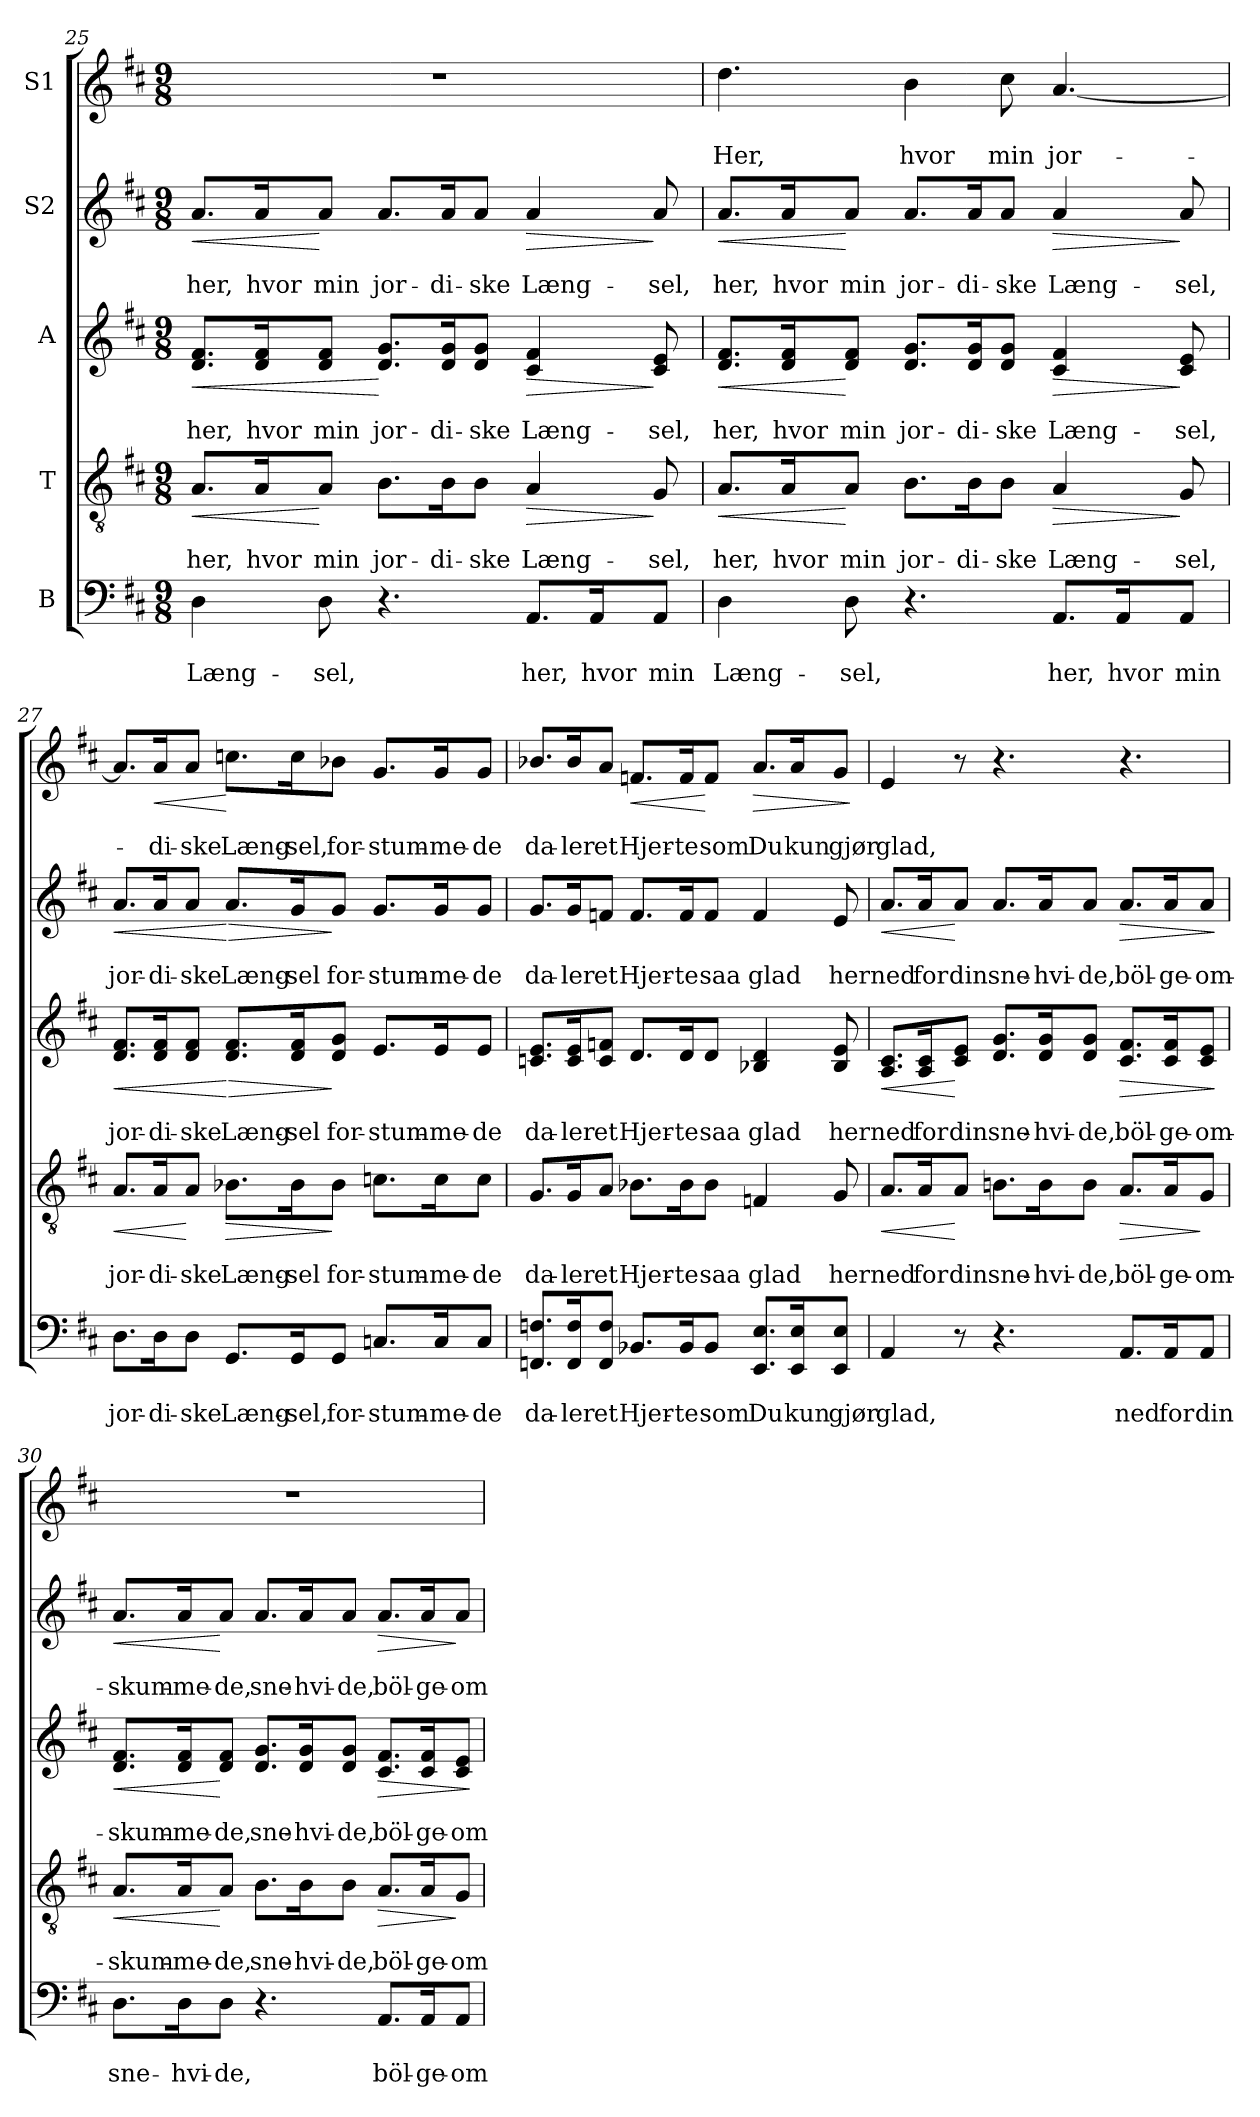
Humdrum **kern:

**kern	**text	**text	**kern	**text	**text	**dynam	**kern	**text	**text	**dynam	**kern	**text	**text	**dynam	**kern	**text	**text	**dynam
*part5	*part5	*part5	*part4	*part4	*part4	*part4	*part3	*part3	*part3	*part3	*part2	*part2	*part2	*part2	*part1	*part1	*part1	*part1
*staff5	*staff5	*staff5	*staff4	*staff4	*staff4	*staff4	*staff3	*staff3	*staff3	*staff3	*staff2	*staff2	*staff2	*staff2	*staff1	*staff1	*staff1	*staff1
*I"B	*	*	*I"T	*	*	*	*I"A	*	*	*	*I"S2	*	*	*	*I"S1	*	*	*
!!LO:LB:g=z
*clefF4	*	*	*clefGv2	*	*	*	*clefG2	*	*	*	*clefG2	*	*	*	*clefG2	*	*	*
*k[f#c#]	*	*	*k[f#c#]	*	*	*	*k[f#c#]	*	*	*	*k[f#c#]	*	*	*	*k[f#c#]	*	*	*
*D:	*	*	*D:	*	*	*	*D:	*	*	*	*D:	*	*	*	*D:	*	*	*
*M9/8	*	*	*M9/8	*	*	*	*M9/8	*	*	*	*M9/8	*	*	*	*M9/8	*	*	*
=25	=25	=25	=25	=25	=25	=25	=25	=25	=25	=25	=25	=25	=25	=25	=25	=25	=25	=25
!	!	!LO:LY:b	!	!	!LO:LY:b	!LO:HP:b	!	!	!LO:LY:b	!LO:HP:b	!	!	!LO:LY:b	!LO:HP:b	!	!	!	!
4D\	.	Læng-	8.A/L	.	her,	<	8.d/ 8.f#/L	.	her,	<	8.a/L	.	her,	<	8%9r	.	.	.
!	!	!	!	!	!LO:LY:b	!	!	!	!LO:LY:b	!	!	!	!LO:LY:b	!	!	!	!	!
.	.	.	16A/k	.	hvor	.	16d/ 16f#/k	.	hvor	.	16a/k	.	hvor	.	.	.	.	.
!	!	!LO:LY:b	!	!	!LO:LY:b	!	!	!	!LO:LY:b	!	!	!	!LO:LY:b	!	!	!	!	!
8D\	.	-sel,	8A/J	.	min	[	8d/ 8f#/J	.	min	.	8a/J	.	min	[	.	.	.	.
!	!	!	!	!	!LO:LY:b	!	!	!	!LO:LY:b	!	!	!	!LO:LY:b	!	!	!	!	!
4.r	.	.	8.B\L	.	jor-	.	8.d/ 8.g/L	.	jor-	[	8.a/L	.	jor-	.	.	.	.	.
!	!	!	!	!	!LO:LY:b	!	!	!	!LO:LY:b	!	!	!	!LO:LY:b	!	!	!	!	!
.	.	.	16B\k	.	-di-	.	16d/ 16g/k	.	-di-	.	16a/k	.	-di-	.	.	.	.	.
!	!	!	!	!	!LO:LY:b	!	!	!	!LO:LY:b	!	!	!	!LO:LY:b	!	!	!	!	!
.	.	.	8B\J	.	-ske	.	8d/ 8g/J	.	-ske	.	8a/J	.	-ske	.	.	.	.	.
!	!	!LO:LY:b	!	!	!LO:LY:b	!LO:HP:b	!	!	!LO:LY:b	!LO:HP:b	!	!	!LO:LY:b	!LO:HP:b	!	!	!	!
8.AA/L	.	her,	4A/	.	Læng-	>	4c#/ 4f#/	.	Læng-	>	4a/	.	Læng-	>	.	.	.	.
!	!	!LO:LY:b	!	!	!	!	!	!	!	!	!	!	!	!	!	!	!	!
16AA/k	.	hvor	.	.	.	.	.	.	.	.	.	.	.	.	.	.	.	.
!	!	!LO:LY:b	!	!	!LO:LY:b	!	!	!	!LO:LY:b	!	!	!	!LO:LY:b	!	!	!	!	!
8AA/J	.	min	8G/	.	-sel,	]	8c#/ 8e/	.	-sel,	]	8a/	.	-sel,	]	.	.	.	.
=26	=26	=26	=26	=26	=26	=26	=26	=26	=26	=26	=26	=26	=26	=26	=26	=26	=26	=26
!	!	!LO:LY:b	!	!	!LO:LY:b	!LO:HP:b	!	!	!LO:LY:b	!LO:HP:b	!	!	!LO:LY:b	!LO:HP:b	!	!	!LO:LY:b	!
4D\	.	Læng-	8.A/L	.	her,	<	8.d/ 8.f#/L	.	her,	<	8.a/L	.	her,	<	4.dd\	.	Her,	.
!	!	!	!	!	!LO:LY:b	!	!	!	!LO:LY:b	!	!	!	!LO:LY:b	!	!	!	!	!
.	.	.	16A/k	.	hvor	.	16d/ 16f#/k	.	hvor	.	16a/k	.	hvor	.	.	.	.	.
!	!	!LO:LY:b	!	!	!LO:LY:b	!	!	!	!LO:LY:b	!	!	!	!LO:LY:b	!	!	!	!	!
8D\	.	-sel,	8A/J	.	min	[	8d/ 8f#/J	.	min	[	8a/J	.	min	[	.	.	.	.
!	!	!	!	!	!LO:LY:b	!	!	!	!LO:LY:b	!	!	!	!LO:LY:b	!	!	!	!LO:LY:b	!
4.r	.	.	8.B\L	.	jor-	.	8.d/ 8.g/L	.	jor-	.	8.a/L	.	jor-	.	4b\	.	hvor	.
!	!	!	!	!	!LO:LY:b	!	!	!	!LO:LY:b	!	!	!	!LO:LY:b	!	!	!	!	!
.	.	.	16B\k	.	-di-	.	16d/ 16g/k	.	-di-	.	16a/k	.	-di-	.	.	.	.	.
!	!	!	!	!	!LO:LY:b	!	!	!	!LO:LY:b	!	!	!	!LO:LY:b	!	!	!	!LO:LY:b	!
.	.	.	8B\J	.	-ske	.	8d/ 8g/J	.	-ske	.	8a/J	.	-ske	.	8cc#\	.	min	.
!	!	!LO:LY:b	!	!	!LO:LY:b	!LO:HP:b	!	!	!LO:LY:b	!LO:HP:b	!	!	!LO:LY:b	!LO:HP:b	!	!	!LO:LY:b	!
8.AA/L	.	her,	4A/	.	Læng-	>	4c#/ 4f#/	.	Læng-	>	4a/	.	Læng-	>	[4.a/	.	jor-	.
!	!	!LO:LY:b	!	!	!	!	!	!	!	!	!	!	!	!	!	!	!	!
16AA/k	.	hvor	.	.	.	.	.	.	.	.	.	.	.	.	.	.	.	.
!	!	!LO:LY:b	!	!	!LO:LY:b	!	!	!	!LO:LY:b	!	!	!	!LO:LY:b	!	!	!	!	!
8AA/J	.	min	8G/	.	-sel,	]	8c#/ 8e/	.	-sel,	]	8a/	.	-sel,	]	.	.	.	.
=27	=27	=27	=27	=27	=27	=27	=27	=27	=27	=27	=27	=27	=27	=27	=27	=27	=27	=27
!	!	!LO:LY:b	!	!	!LO:LY:b	!LO:HP:b	!	!	!LO:LY:b	!LO:HP:b	!	!	!LO:LY:b	!LO:HP:b	!	!	!	!
8.D\L	.	jor-	8.A/L	.	jor-	<	8.d/ 8.f#/L	.	jor-	<	8.a/L	.	jor-	<	8.a/L]	.	.	.
!	!	!LO:LY:b	!	!	!LO:LY:b	!	!	!	!LO:LY:b	!	!	!	!LO:LY:b	!	!	!	!LO:LY:b	!LO:HP:b
16D\k	.	-di-	16A/k	.	-di-	.	16d/ 16f#/k	.	-di-	.	16a/k	.	-di-	.	16a/k	.	-di-	<
!	!	!LO:LY:b	!	!	!LO:LY:b	!	!	!	!LO:LY:b	!	!	!	!LO:LY:b	!	!	!	!LO:LY:b	!
8D\J	.	-ske	8A/J	.	-ske	[	8d/ 8f#/J	.	-ske	.	8a/J	.	-ske	.	8a/J	.	-ske	.
!	!	!LO:LY:b	!	!	!LO:LY:b	!LO:HP:b	!	!	!LO:LY:b	!LO:HP:n=1:b	!	!	!LO:LY:b	!LO:HP:n=1:b	!	!	!LO:LY:b	!
8.GG/L	.	Læng-	8.B-X\L	.	Læng-	>	8.d/ 8.f#/L	.	Læng-	[ >	8.a/L	.	Læng-	[ >	8.ccn\L	.	Læng-	[
!	!	!LO:LY:b	!	!	!LO:LY:b	!	!	!	!LO:LY:b	!	!	!	!LO:LY:b	!	!	!	!LO:LY:b	!
16GG/k	.	-sel,	16B-\k	.	-sel	.	16d/ 16f#/k	.	-sel	.	16g/k	.	-sel	.	16cc\k	.	-sel,	.
!	!	!LO:LY:b	!	!	!LO:LY:b	!	!	!	!LO:LY:b	!	!	!	!LO:LY:b	!	!	!	!LO:LY:b	!
8GG/J	.	for-	8B-\J	.	for-	]	8d/ 8g/J	.	for-	]	8g/J	.	for-	]	8b-X\J	.	for-	.
!	!	!LO:LY:b	!	!	!LO:LY:b	!	!	!	!LO:LY:b	!	!	!	!LO:LY:b	!	!	!	!LO:LY:b	!
8.Cn/L	.	-stum-	8.cn\L	.	-stum-	.	8.e/L	.	-stum-	.	8.g/L	.	-stum-	.	8.g/L	.	-stum-	.
!	!	!LO:LY:b	!	!	!LO:LY:b	!	!	!	!LO:LY:b	!	!	!	!LO:LY:b	!	!	!	!LO:LY:b	!
16C/k	.	-me-	16c\k	.	-me-	.	16e/k	.	-me-	.	16g/k	.	-me-	.	16g/k	.	-me-	.
!	!	!LO:LY:b	!	!	!LO:LY:b	!	!	!	!LO:LY:b	!	!	!	!LO:LY:b	!	!	!	!LO:LY:b	!
8C/J	.	-de	8c\J	.	-de	.	8e/J	.	-de	.	8g/J	.	-de	.	8g/J	.	-de	.
!!LO:PB:g=z
=28	=28	=28	=28	=28	=28	=28	=28	=28	=28	=28	=28	=28	=28	=28	=28	=28	=28	=28
!	!	!LO:LY:b	!	!	!LO:LY:b	!	!	!	!LO:LY:b	!	!	!	!LO:LY:b	!	!	!	!LO:LY:b	!
8.FFn/ 8.Fn/L	.	da-	8.G/L	.	da-	.	8.cn/ 8.e/L	.	da-	.	8.g/L	.	da-	.	8.b-X/L	.	da-	.
!	!	!LO:LY:b	!	!	!LO:LY:b	!	!	!	!LO:LY:b	!	!	!	!LO:LY:b	!	!	!	!LO:LY:b	!
16FF/ 16F/k	.	-ler	16G/k	.	-ler	.	16c/ 16e/k	.	-ler	.	16g/k	.	-ler	.	16b-/k	.	-ler	.
!	!	!LO:LY:b	!	!	!LO:LY:b	!	!	!	!LO:LY:b	!	!	!	!LO:LY:b	!	!	!	!LO:LY:b	!
8FF/ 8F/J	.	et	8A/J	.	et	.	8c/ 8fn/J	.	et	.	8fn/J	.	et	.	8a/J	.	et	.
!	!	!LO:LY:b	!	!	!LO:LY:b	!	!	!	!LO:LY:b	!	!	!	!LO:LY:b	!	!	!	!LO:LY:b	!LO:HP:b
8.BB-X/L	.	Hjer-	8.B-X\L	.	Hjer-	.	8.d/L	.	Hjer-	.	8.f/L	.	Hjer-	.	8.fn/L	.	Hjer-	<
!	!	!LO:LY:b	!	!	!LO:LY:b	!	!	!	!LO:LY:b	!	!	!	!LO:LY:b	!	!	!	!LO:LY:b	!
16BB-/k	.	-te	16B-\k	.	-te	.	16d/k	.	-te	.	16f/k	.	-te	.	16f/k	.	-te	.
!	!	!LO:LY:b	!	!	!LO:LY:b	!	!	!	!LO:LY:b	!	!	!	!LO:LY:b	!	!	!	!LO:LY:b	!
8BB-/J	.	som	8B-\J	.	saa	.	8d/J	.	saa	.	8f/J	.	saa	.	8f/J	.	som	[
!	!	!LO:LY:b	!	!	!LO:LY:b	!	!	!	!LO:LY:b	!	!	!	!LO:LY:b	!	!	!	!LO:LY:b	!LO:HP:b
8.EE/ 8.E/L	.	Du	4Fn/	.	glad	.	4B-X/ 4d/	.	glad	.	4f/	.	glad	.	8.a/L	.	Du	>
!	!	!LO:LY:b	!	!	!	!	!	!	!	!	!	!	!	!	!	!	!LO:LY:b	!
16EE/ 16E/k	.	kun	.	.	.	.	.	.	.	.	.	.	.	.	16a/k	.	kun	.
!	!	!LO:LY:b	!	!	!LO:LY:b	!	!	!	!LO:LY:b	!	!	!	!LO:LY:b	!	!	!	!LO:LY:b	!
8EE/ 8E/J	.	gjør	8G/	.	her	.	8B-/ 8e/	.	her	.	8e/	.	her	.	8g/J	.	gjør	.
.	.	.	.	.	.	.	.	.	.	.	.	.	.	.	.	.	.	]
=29	=29	=29	=29	=29	=29	=29	=29	=29	=29	=29	=29	=29	=29	=29	=29	=29	=29	=29
!	!	!LO:LY:b	!	!	!LO:LY:b	!LO:HP:b	!	!	!LO:LY:b	!LO:HP:b	!	!	!LO:LY:b	!LO:HP:b	!	!	!LO:LY:b	!
4AA/	.	glad,	8.A/L	.	ned	<	8.A/ 8.c#i/L	.	ned	<	8.a/L	.	ned	<	4e/	.	glad,	.
!	!	!	!	!	!LO:LY:b	!	!	!	!LO:LY:b	!	!	!	!LO:LY:b	!	!	!	!	!
.	.	.	16A/k	.	for	.	16A/ 16c#/k	.	for	.	16a/k	.	for	.	.	.	.	.
!	!	!	!	!	!LO:LY:b	!	!	!	!LO:LY:b	!	!	!	!LO:LY:b	!	!	!	!	!
8r	.	.	8A/J	.	din	[	8c#/ 8e/J	.	din	[	8a/J	.	din	[	8r	.	.	.
!	!	!	!	!	!LO:LY:b	!	!	!	!LO:LY:b	!	!	!	!LO:LY:b	!	!	!	!	!
4.r	.	.	8.Bni\L	.	sne-	.	8.d/ 8.g/L	.	sne-	.	8.a/L	.	sne-	.	4.r	.	.	.
!	!	!	!	!	!LO:LY:b	!	!	!	!LO:LY:b	!	!	!	!LO:LY:b	!	!	!	!	!
.	.	.	16B\k	.	-hvi-	.	16d/ 16g/k	.	-hvi-	.	16a/k	.	-hvi-	.	.	.	.	.
!	!	!	!	!	!LO:LY:b	!	!	!	!LO:LY:b	!	!	!	!LO:LY:b	!	!	!	!	!
.	.	.	8B\J	.	-de,	.	8d/ 8g/J	.	-de,	.	8a/J	.	-de,	.	.	.	.	.
!	!	!LO:LY:b	!	!	!LO:LY:b	!LO:HP:b	!	!	!LO:LY:b	!LO:HP:b	!	!	!LO:LY:b	!LO:HP:b	!	!	!	!
8.AA/L	.	ned	8.A/L	.	böl-	>	8.c#/ 8.f#/L	.	böl-	>	8.a/L	.	böl-	>	4.r	.	.	.
!	!	!LO:LY:b	!	!	!LO:LY:b	!	!	!	!LO:LY:b	!	!	!	!LO:LY:b	!	!	!	!	!
16AA/k	.	for	16A/k	.	-ge-	.	16c#/ 16f#/k	.	-ge-	.	16a/k	.	-ge-	.	.	.	.	.
!	!	!LO:LY:b	!	!	!LO:LY:b	!	!	!	!LO:LY:b	!	!	!	!LO:LY:b	!	!	!	!	!
8AA/J	.	din	8G/J	.	-om-	]	8c#/ 8e/J	.	-om-	.	8a/J	.	-om-	.	.	.	.	.
.	.	.	.	.	.	.	.	.	.	]	.	.	.	]	.	.	.	.
=30	=30	=30	=30	=30	=30	=30	=30	=30	=30	=30	=30	=30	=30	=30	=30	=30	=30	=30
!	!	!LO:LY:b	!	!	!LO:LY:b	!LO:HP:b	!	!	!LO:LY:b	!LO:HP:b	!	!	!LO:LY:b	!LO:HP:b	!	!	!	!
8.D\L	.	sne-	8.A/L	.	-skum-	<	8.d/ 8.f#/L	.	-skum-	<	8.a/L	.	-skum-	<	8%9r	.	.	.
!	!	!LO:LY:b	!	!	!LO:LY:b	!	!	!	!LO:LY:b	!	!	!	!LO:LY:b	!	!	!	!	!
16D\k	.	-hvi-	16A/k	.	-me-	.	16d/ 16f#/k	.	-me-	.	16a/k	.	-me-	.	.	.	.	.
!	!	!LO:LY:b	!	!	!LO:LY:b	!	!	!	!LO:LY:b	!	!	!	!LO:LY:b	!	!	!	!	!
8D\J	.	-de,	8A/J	.	-de,	[	8d/ 8f#/J	.	-de,	[	8a/J	.	-de,	[	.	.	.	.
!	!	!	!	!	!LO:LY:b	!	!	!	!LO:LY:b	!	!	!	!LO:LY:b	!	!	!	!	!
4.r	.	.	8.B\L	.	sne-	.	8.d/ 8.g/L	.	sne-	.	8.a/L	.	sne-	.	.	.	.	.
!	!	!	!	!	!LO:LY:b	!	!	!	!LO:LY:b	!	!	!	!LO:LY:b	!	!	!	!	!
.	.	.	16B\k	.	-hvi-	.	16d/ 16g/k	.	-hvi-	.	16a/k	.	-hvi-	.	.	.	.	.
!	!	!	!	!	!LO:LY:b	!	!	!	!LO:LY:b	!	!	!	!LO:LY:b	!	!	!	!	!
.	.	.	8B\J	.	-de,	.	8d/ 8g/J	.	-de,	.	8a/J	.	-de,	.	.	.	.	.
!	!	!LO:LY:b	!	!	!LO:LY:b	!LO:HP:b	!	!	!LO:LY:b	!LO:HP:b	!	!	!LO:LY:b	!LO:HP:b	!	!	!	!
8.AA/L	.	böl-	8.A/L	.	böl-	>	8.c#/ 8.f#/L	.	böl-	>	8.a/L	.	böl-	>	.	.	.	.
!	!	!LO:LY:b	!	!	!LO:LY:b	!	!	!	!LO:LY:b	!	!	!	!LO:LY:b	!	!	!	!	!
16AA/k	.	-ge-	16A/k	.	-ge-	.	16c#/ 16f#/k	.	-ge-	.	16a/k	.	-ge-	.	.	.	.	.
!	!	!LO:LY:b	!	!	!LO:LY:b	!	!	!	!LO:LY:b	!	!	!	!LO:LY:b	!	!	!	!	!
8AA/J	.	-om-	8G/J	.	-om-	]	8c#/ 8e/J	.	-om-	.	8a/J	.	-om-	]	.	.	.	.
.	.	.	.	.	.	.	.	.	.	]	.	.	.	.	.	.	.	.
=	=	=	=	=	=	=	=	=	=	=	=	=	=	=	=	=	=	=
*-	*-	*-	*-	*-	*-	*-	*-	*-	*-	*-	*-	*-	*-	*-	*-	*-	*-	*-
